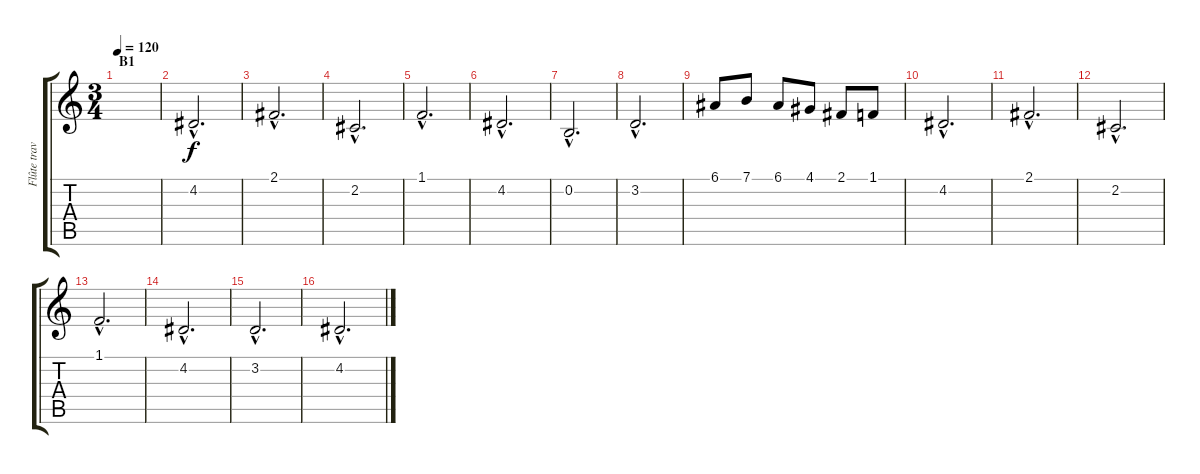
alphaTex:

\track ("Flûte traversière" "Flûte trav") {instrument flute}
\staff {score tabs}
\tuning (E4 B3 G3 D3 A2 E2) {hide}
\ts (3 4)
\section ("" "B1")
\tempo 120
\clef g2
\ks c
|
4.2{hac}.2{d} |
2.1{hac}.2{d} |
2.2{hac}.2{d} |
1.1{hac}.2{d} |
4.2{hac}.2{d} |
0.2{hac}.2{d} |
3.2{hac}.2{d} |
6.1.8 7.1.8 6.1.8 4.1.8 2.1.8 1.1.8 |
4.2{hac}.2{d} |
2.1{hac}.2{d} |
2.2{hac}.2{d} |
1.1{hac}.2{d} |
4.2{hac}.2{d} |
3.2{hac}.2{d} |
4.2{hac}.2{d}
